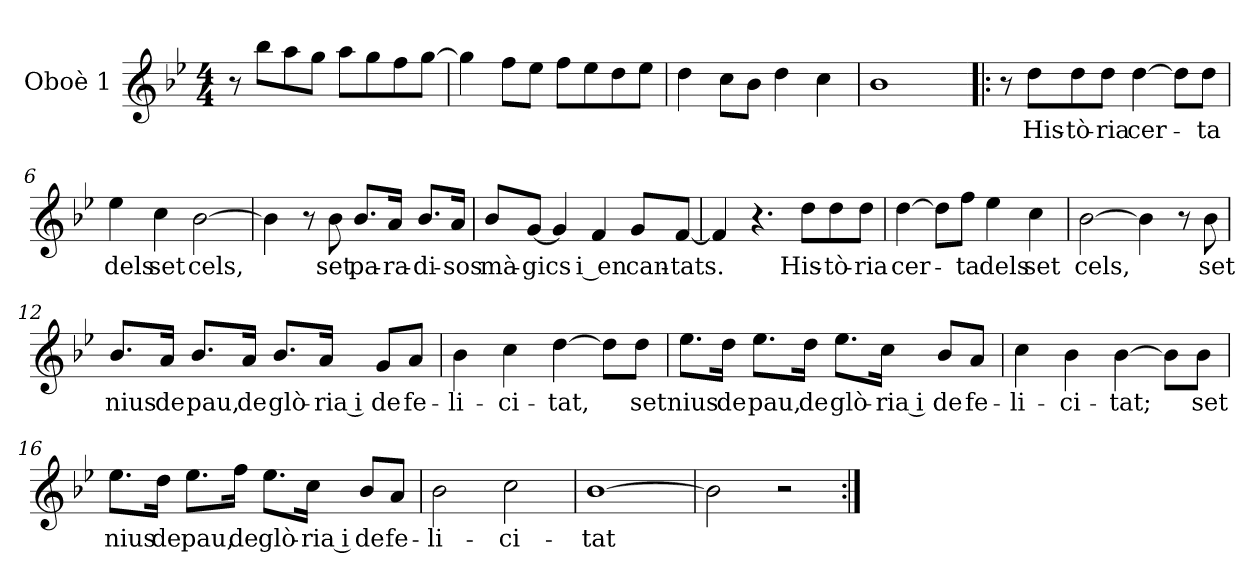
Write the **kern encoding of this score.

**kern	**text
*part1	*part1
*staff1	*staff1
*I"Oboè 1	*
*I'Ob. 1	*
*clefG2	*
*k[b-e-]	*
*M4/4	*
=1	=1
8r	.
8bb-\L	.
8aa\	.
8gg\J	.
8aa\L	.
8gg\	.
8ff\	.
[8gg\J	.
=2	=2
4gg\]	.
8ff\L	.
8ee-\J	.
8ff\L	.
8ee-\	.
8dd\	.
8ee-\J	.
=3	=3
4dd\	.
8cc\L	.
8b-\J	.
4dd\	.
4cc\	.
=4	=4
1b-	.
=5!|:	=5!|:
8r	.
!	!LO:LY:b
8dd\L	His-
!	!LO:LY:b
8dd\	-tò-
!	!LO:LY:b
8dd\J	-ria
!	!LO:LY:b
[4dd\	cer-
8dd\L]	.
!	!LO:LY:b
8dd\J	-ta
!!LO:LB:g=z
=6	=6
!	!LO:LY:b
4ee-\	dels
!	!LO:LY:b
4cc\	set
!	!LO:LY:b
[2b-\	cels,
=7	=7
4b-\]	.
8r	.
!	!LO:LY:b
8b-\	set
!	!LO:LY:b
8.b-/L	pa-
!	!LO:LY:b
16a/Jk	-ra-
!	!LO:LY:b
8.b-/L	-di-
!	!LO:LY:b
16a/Jk	-sos
=8	=8
!	!LO:LY:b
8b-/L	mà-
!	!LO:LY:b
[8g/J	-gics
4g/]	.
!	!LO:LY:b
4f/	i en
!	!LO:LY:b
8g/L	-can-
!	!LO:LY:b
[8f/J	-tats.
=9	=9
4f/]	.
4.r	.
!	!LO:LY:b
8dd\L	His-
!	!LO:LY:b
8dd\	-tò-
!	!LO:LY:b
8dd\J	-ria
!!LO:LB:g=z
=10	=10
!	!LO:LY:b
[4dd\	cer-
8dd\L]	.
!	!LO:LY:b
8ff\J	-ta
!	!LO:LY:b
4ee-\	dels
!	!LO:LY:b
4cc\	set
=11	=11
!	!LO:LY:b
[2b-\	cels,
4b-\]	.
8r	.
!	!LO:LY:b
8b-\	set
=12	=12
!	!LO:LY:b
8.b-/L	nius
!	!LO:LY:b
16a/Jk	de
!	!LO:LY:b
8.b-/L	pau,
!	!LO:LY:b
16a/Jk	de
!	!LO:LY:b
8.b-/L	glò-
!	!LO:LY:b
16a/Jk	ria i
!	!LO:LY:b
8g/L	de
!	!LO:LY:b
8a/J	fe-
=13	=13
!	!LO:LY:b
4b-\	-li-
!	!LO:LY:b
4cc\	-ci-
!	!LO:LY:b
[4dd\	-tat,
8dd\L]	.
!	!LO:LY:b
8dd\J	set
!!LO:LB:g=z
=14	=14
!	!LO:LY:b
8.ee-\L	nius
!	!LO:LY:b
16dd\Jk	de
!	!LO:LY:b
8.ee-\L	pau,
!	!LO:LY:b
16dd\Jk	de
!	!LO:LY:b
8.ee-\L	glò-
!	!LO:LY:b
16cc\Jk	ria i
!	!LO:LY:b
8b-/L	de
!	!LO:LY:b
8a/J	fe-
=15	=15
!	!LO:LY:b
4cc\	-li-
!	!LO:LY:b
4b-\	-ci-
!	!LO:LY:b
[4b-\	-tat;
8b-\L]	.
!	!LO:LY:b
8b-\J	set
=16	=16
!	!LO:LY:b
8.ee-\L	nius
!	!LO:LY:b
16dd\Jk	de
!	!LO:LY:b
8.ee-\L	pau,
!	!LO:LY:b
16ff\Jk	de
!	!LO:LY:b
8.ee-\L	glò-
!	!LO:LY:b
16cc\Jk	ria i
!	!LO:LY:b
8b-/L	de
!	!LO:LY:b
8a/J	fe-
=17	=17
!	!LO:LY:b
2b-\	-li-
!	!LO:LY:b
2cc\	-ci-
!!LO:LB:g=z
=18	=18
!	!LO:LY:b
[1b-	-tat
=19	=19
2b-\]	.
2r	.
=:|!	=:|!
*-	*-
